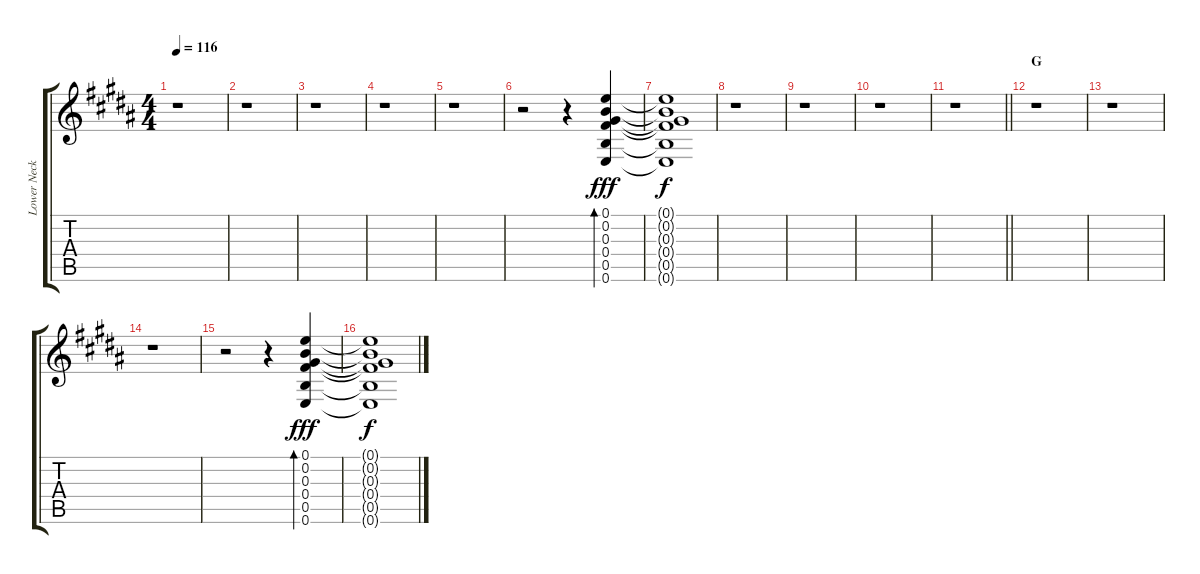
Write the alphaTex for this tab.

\track ("Lower Neck (Fretless)" "Lower Neck") {instrument electricguitarclean}
\staff {score tabs}
\tuning (E4 B3 Ab3 Gb3 B2 E2) {hide}
\ts (4 4)
\tempo 116
\clef g2
\ks b
r.1{dy fff} |
r.1 |
r.1 |
r.1 |
r.1 |
r.2 r.4 (0.1 0.2 0.3 0.4 0.5 0.6).4{bd 240} |
(0.1{t} 0.2{t} 0.3{t} 0.4{t} 0.5{t} 0.6{t}).1{dy f} |
r.1 |
r.1 |
r.1 |
\barLineRight lightlight
r.1 |
\section ("" "G")
r.1 |
r.1 |
r.1 |
r.2 r.4 (0.1 0.2 0.3 0.4 0.5 0.6).4{bd 240 dy fff} |
(0.1{t} 0.2{t} 0.3{t} 0.4{t} 0.5{t} 0.6{t}).1{dy f}
